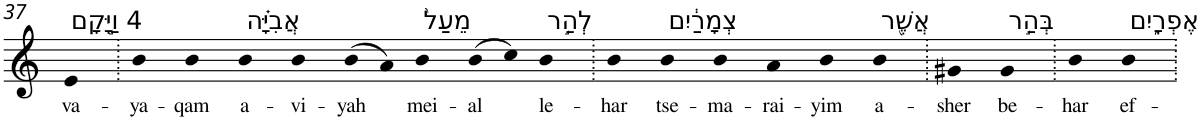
**kern	**text
*part1	*part1
*staff1	*staff1
*I"Piano	*
*I'Pno	*
!!LO:PB:g=z
*clefG2	*
*k[]	*
=37	=37
!LO:TX:a:t=4 וַיָּ֣קָם	!
!	!LO:LY:b
4e	va-
=38.	=38.
!	!LO:LY:b
4b	-ya-
!	!LO:LY:b
4b	-qam
!LO:TX:a:t=אֲבִיָּ֗ה	!
!	!LO:LY:b
4b	a-
!	!LO:LY:b
4b	-vi-
!	!LO:LY:b
(>8b	-yah
8a)	.
!LO:TX:a:t=מֵעַל֙	!
!	!LO:LY:b
4b	mei-
!	!LO:LY:b
(>8b	-al
8cc)	.
!LO:TX:a:t=לְהַ֣ר	!
!	!LO:LY:b
4b	le-
=39.	=39.
!	!LO:LY:b
4b	-har
!LO:TX:a:t=צְמָרַ֔יִם	!
!	!LO:LY:b
4b	tse-
!	!LO:LY:b
4b	-ma-
!	!LO:LY:b
4a	-rai-
!	!LO:LY:b
4b	-yim
!LO:TX:a:t=אֲשֶׁ֖ר	!
!	!LO:LY:b
4b	a-
=40.	=40.
!	!LO:LY:b
4g#X	-sher
!LO:TX:a:t=בְּהַ֣ר	!
!	!LO:LY:b
4g#	be-
=41.	=41.
!	!LO:LY:b
4b	-har
!LO:TX:a:t=אֶפְרָ֑יִם	!
!	!LO:LY:b
4b	ef-
=.	=.
*-	*-
